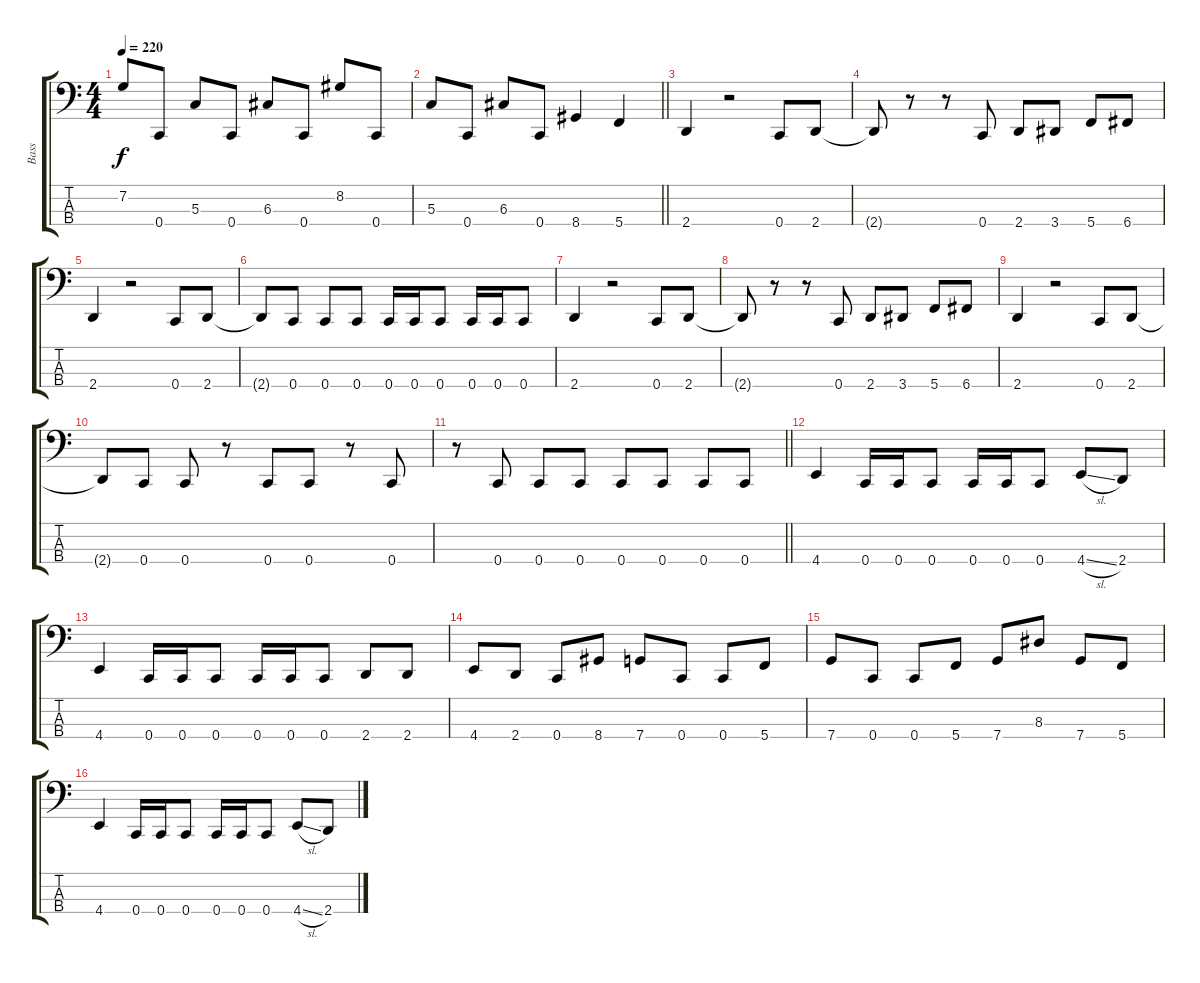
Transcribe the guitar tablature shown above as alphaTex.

\track ("Bass" "Bass") {instrument electricbassfinger}
\staff {score tabs}
\tuning (F2 C2 G1 C1) {hide}
\ts (4 4)
\tempo 220
\clef f4
\ks c
7.2.8{dy f} 0.4.8 5.3.8 0.4.8 6.3.8 0.4.8 8.2.8 0.4.8 |
\barLineRight lightlight
5.3.8 0.4.8 6.3.8 0.4.8 8.4.4 5.4.4 |
2.4.4 r.2 0.4.8 2.4.8 |
2.4{t}.8 r.8 r.8 0.4.8 2.4.8 3.4.8 5.4.8 6.4.8 |
2.4.4 r.2 0.4.8 2.4.8 |
2.4{t}.8 0.4.8 0.4.8 0.4.8 0.4.16 0.4.16 0.4.8 0.4.16 0.4.16 0.4.8 |
2.4.4 r.2 0.4.8 2.4.8 |
2.4{t}.8 r.8 r.8 0.4.8 2.4.8 3.4.8 5.4.8 6.4.8 |
2.4.4 r.2 0.4.8 2.4.8 |
2.4{t}.8 0.4.8 0.4.8 r.8 0.4.8 0.4.8 r.8 0.4.8 |
\barLineRight lightlight
r.8 0.4.8 0.4.8 0.4.8 0.4.8 0.4.8 0.4.8 0.4.8 |
4.4.4 0.4.16 0.4.16 0.4.8 0.4.16 0.4.16 0.4.8 4.4{sl}.8 2.4.8 |
4.4.4 0.4.16 0.4.16 0.4.8 0.4.16 0.4.16 0.4.8 2.4.8 2.4.8 |
4.4.8 2.4.8 0.4.8 8.4.8 7.4.8 0.4.8 0.4.8 5.4.8 |
7.4.8 0.4.8 0.4.8 5.4.8 7.4.8 8.3.8 7.4.8 5.4.8 |
4.4.4 0.4.16 0.4.16 0.4.8 0.4.16 0.4.16 0.4.8 4.4{sl}.8 2.4.8
